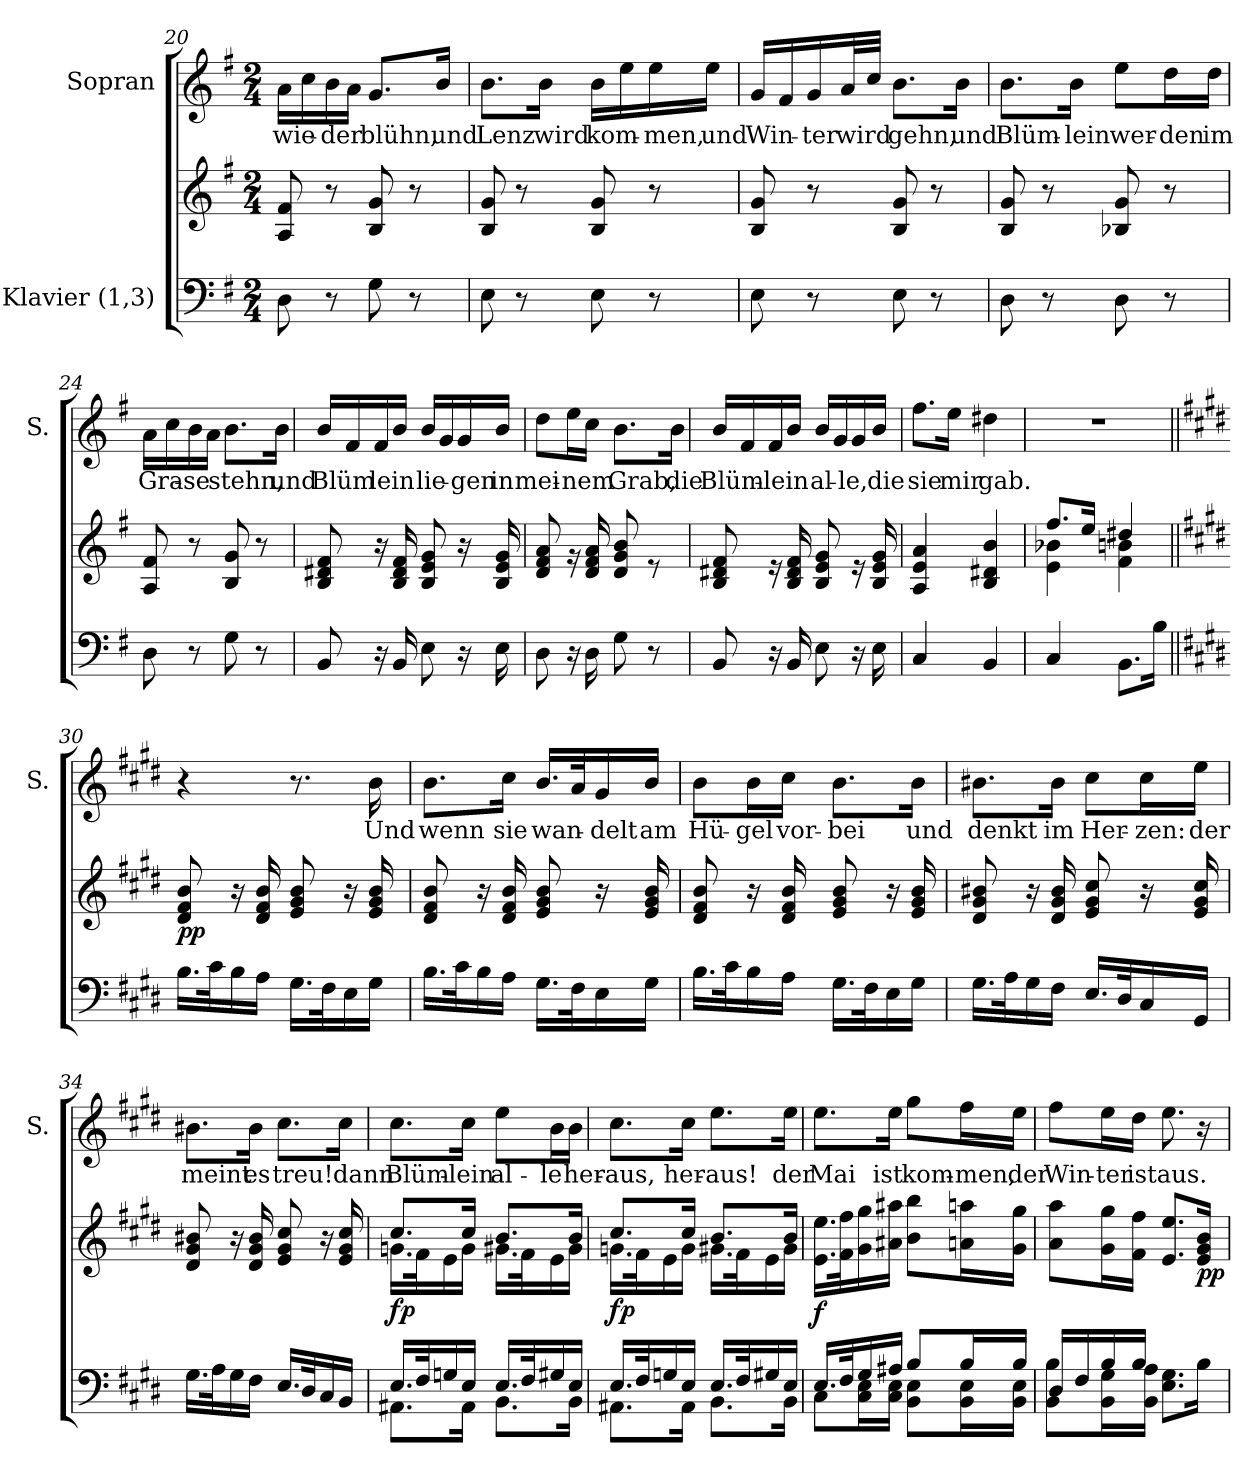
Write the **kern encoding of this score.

**kern	**kern	**dynam	**kern	**text
*part2	*part2	*part2	*part1	*part1
*staff3	*staff2	*staff2/3	*staff1	*staff1
*I"Klavier (1,3)	*	*	*I"Sopran	*
*	*	*	*I'S.	*
*clefF4	*clefG2	*	*clefG2	*
*k[f#]	*k[f#]	*	*k[f#]	*
*M2/4	*M2/4	*	*M2/4	*
=20	=20	=20	=20	=20
!	!	!	!	!LO:LY:b
8D\	8A/ 8f#/	.	16a\LL	wie-
.	.	.	16cc\	.
!	!	!	!	!LO:LY:b
8r	8r	.	16b\	der
.	.	.	16a\JJ	.
!	!	!	!	!LO:LY:b
8G\	8B/ 8g/	.	8.g/L	blühn,
8r	8r	.	.	.
!	!	!	!	!LO:LY:b
.	.	.	16b/Jk	und
!!LO:LB:g=z
=21	=21	=21	=21	=21
!	!	!	!	!LO:LY:b
8E\	8B/ 8g/	.	8.b\L	Lenz
8r	8r	.	.	.
!	!	!	!	!LO:LY:b
.	.	.	16b\Jk	wird
!	!	!	!	!LO:LY:b
8E\	8B/ 8g/	.	16b\LL	kom-
.	.	.	16ee\	.
!	!	!	!	!LO:LY:b
8r	8r	.	16ee\	men,
!	!	!	!	!LO:LY:b
.	.	.	16ee\JJ	und
!!LO:LB:g=z
=22	=22	=22	=22	=22
!	!	!	!	!LO:LY:b
8E\	8B/ 8g/	.	16g/LL	Win-
.	.	.	16f#/	.
!	!	!	!	!LO:LY:b
8r	8r	.	16g/	ter
!	!	!	!	!LO:LY:b
.	.	.	32a/L	wird
.	.	.	32cc/JJJ	.
!	!	!	!	!LO:LY:b
8E\	8B/ 8g/	.	8.b\L	gehn,
8r	8r	.	.	.
!	!	!	!	!LO:LY:b
.	.	.	16b\Jk	und
=23	=23	=23	=23	=23
!	!	!	!	!LO:LY:b
8D\	8B/ 8g/	.	8.b\L	Blüm-
8r	8r	.	.	.
!	!	!	!	!LO:LY:b
.	.	.	16b\Jk	lein
!	!	!	!	!LO:LY:b
8D\	8B-X/ 8g/	.	8ee\L	wer-
!	!	!	!	!LO:LY:b
8r	8r	.	16dd\L	den
!	!	!	!	!LO:LY:b
.	.	.	16dd\JJ	im
=24	=24	=24	=24	=24
!	!	!	!	!LO:LY:b
8D\	8A/ 8f#/	.	16a\LL	Gra-
.	.	.	16cc\	.
!	!	!	!	!LO:LY:b
8r	8r	.	16b\	se
.	.	.	16a\JJ	.
!	!	!	!	!LO:LY:b
8G\	8B/ 8g/	.	8.b\L	stehn,
8r	8r	.	.	.
!	!	!	!	!LO:LY:b
.	.	.	16b\Jk	und
!!LO:LB:g=z
=25	=25	=25	=25	=25
!	!	!	!	!LO:LY:b
8BB/	8B/ 8d#X/ 8f#/	.	16b/LL	Blüm
.	.	.	16f#/	.
!	!	!	!	!LO:LY:b
16r	16r	.	16f#/	lein
16BB/	16B/ 16d#/ 16f#/	.	16b/JJ	.
!	!	!	!	!LO:LY:b
8E\	8B/ 8e/ 8g/	.	16b/LL	lie-
.	.	.	16g/	.
!	!	!	!	!LO:LY:b
16r	16r	.	16g/	gen
!	!	!	!	!LO:LY:b
16E\	16B/ 16e/ 16g/	.	16b/JJ	in
!!LO:PB:g=z
=26	=26	=26	=26	=26
*	*^	*	*	*
!	!	!	!	!	!LO:LY:b
8D\	2ryy	8d/ 8f#/ 8a/	.	8dd\L	mei-
!	!	!	!	!	!LO:LY:b
16r	.	16r	.	16ee\L	nem
16D\	.	16d/ 16f#/ 16a/	.	16cc\JJ	.
!	!	!	!	!	!LO:LY:b
8G\	.	8d/ 8g/ 8b/	.	8.b\L	Grab,
8r	.	8r	.	.	.
!	!	!	!	!	!LO:LY:b
.	.	.	.	16b\Jk	die
=27	=27	=27	=27	=27	=27
!	!	!	!	!	!LO:LY:b
8BB/	2ryy	8B/ 8d#X/ 8f#/	.	16b/LL	Blüm-
.	.	.	.	16f#/	.
!	!	!	!	!	!LO:LY:b
16r	.	16r	.	16f#/	lein
16BB/	.	16B/ 16d#/ 16f#/	.	16b/JJ	.
!	!	!	!	!	!LO:LY:b
8E\	.	8B/ 8e/ 8g/	.	16b/LL	al-
.	.	.	.	16g/	.
!	!	!	!	!	!LO:LY:b
16r	.	16r	.	16g/	le,
!	!	!	!	!	!LO:LY:b
16E\	.	16B/ 16e/ 16g/	.	16b/JJ	die
=28	=28	=28	=28	=28	=28
!	!	!	!	!	!LO:LY:b
4C/	2ryy	4A/ 4e/ 4a/	.	8.ff#\L	sie
!	!	!	!	!	!LO:LY:b
.	.	.	.	16ee\Jk	mir
!	!	!	!	!	!LO:LY:b
4BB/	.	4B/ 4d#X/ 4b/	.	4dd#X\	gab.
=29	=29	=29	=29	=29	=29
4C/	8.ff#/L	4e\ 4b-X\	.	2r	.
.	16ee/Jk	.	.	.	.
8.BB\L	4dd#X/	4f#\ 4bn\	.	.	.
16B\Jk	.	.	.	.	.
*	*v	*v	*	*	*
!!LO:LB:g=z
=30||	=30||	=30||	=30||	=30||
*k[f#c#g#d#]	*k[f#c#g#d#]	*	*k[f#c#g#d#]	*
!	!	!LO:DY:b	!	!
16.B\LL	8d#/ 8f#/ 8b/	pp	4r	.
32c#\K	.	.	.	.
16B\	16r	.	.	.
16A\JJ	16d#/ 16f#/ 16b/	.	.	.
16.G#\LL	8e/ 8g#/ 8b/	.	8.r	.
32F#\K	.	.	.	.
16E\	16r	.	.	.
!	!	!	!	!LO:LY:b
16G#\JJ	16e/ 16g#/ 16b/	.	16b\	Und
=31	=31	=31	=31	=31
!	!	!	!	!LO:LY:b
16.B\LL	8d#/ 8f#/ 8b/	.	8.b\L	wenn
32c#\K	.	.	.	.
16B\	16r	.	.	.
!	!	!	!	!LO:LY:b
16A\JJ	16d#/ 16f#/ 16b/	.	16cc#\Jk	sie
!	!	!	!	!LO:LY:b
16.G#\LL	8e/ 8g#/ 8b/	.	16.b/LL	wan-
32F#\K	.	.	32a/K	.
!	!	!	!	!LO:LY:b
16E\	16r	.	16g#/	delt
!	!	!	!	!LO:LY:b
16G#\JJ	16e/ 16g#/ 16b/	.	16b/JJ	am
=32	=32	=32	=32	=32
!	!	!	!	!LO:LY:b
16.B\LL	8d#/ 8f#/ 8b/	.	8b\L	Hü-
32c#\K	.	.	.	.
!	!	!	!	!LO:LY:b
16B\	16r	.	16b\L	gel
!	!	!	!	!LO:LY:b
16A\JJ	16d#/ 16f#/ 16b/	.	16cc#\JJ	vor-
!	!	!	!	!LO:LY:b
16.G#\LL	8e/ 8g#/ 8b/	.	8.b\L	bei
32F#\K	.	.	.	.
16E\	16r	.	.	.
!	!	!	!	!LO:LY:b
16G#\JJ	16e/ 16g#/ 16b/	.	16b\Jk	und
!!LO:LB:g=z
=33	=33	=33	=33	=33
!	!	!	!	!LO:LY:b
16.G#\LL	8d#/ 8g#/ 8b#X/	.	8.b#X\L	denkt
32A\K	.	.	.	.
16G#\	16r	.	.	.
!	!	!	!	!LO:LY:b
16F#\JJ	16d#/ 16g#/ 16b#/	.	16b#\Jk	im
!	!	!	!	!LO:LY:b
16.E/LL	8e/ 8g#/ 8cc#/	.	8cc#\L	Her-
32D#/K	.	.	.	.
!	!	!	!	!LO:LY:b
16C#/	16r	.	16cc#\L	zen:
!	!	!	!	!LO:LY:b
16GG#/JJ	16e/ 16g#/ 16cc#/	.	16ee\JJ	der
!!LO:LB:g=z
=34	=34	=34	=34	=34
!	!	!	!	!LO:LY:b
16.G#\LL	8d#/ 8g#/ 8b#X/	.	8.b#X\L	meint
32A\K	.	.	.	.
16G#\	16r	.	.	.
!	!	!	!	!LO:LY:b
16F#\JJ	16d#/ 16g#/ 16b#/	.	16b#\Jk	es
!	!	!	!	!LO:LY:b
16.E/LL	8e/ 8g#/ 8cc#/	.	8.cc#\L	treu!
32D#/K	.	.	.	.
16C#/	16r	.	.	.
!	!	!	!	!LO:LY:b
16BB/JJ	16e/ 16g#/ 16cc#/	.	16cc#\Jk	dann
=35	=35	=35	=35	=35
*^	*^	*	*	*
!	!	!	!	!LO:DY:b	!	!LO:LY:b
16.E/LL	8.AA#X\L	8.cc#/L	16.gn\LL	fp	8.cc#\L	Blüm-
32F#/K	.	.	32f#\K	.	.	.
16Gn/	.	.	16e\	.	.	.
!	!	!	!	!	!	!LO:LY:b
16E/JJ	16AA#\Jk	16cc#/Jk	16g\JJ	.	16cc#\Jk	lein
!	!	!	!	!	!	!LO:LY:b
16.E/LL	8.BB\L	8.b/L	16.g#X\LL	.	8ee\L	al-
32F#/K	.	.	32f#\K	.	.	.
!	!	!	!	!	!	!LO:LY:b
16G#X/	.	.	16e\	.	16b\L	le
!	!	!	!	!	!	!LO:LY:b
16E/JJ	16BB\Jk	16b/Jk	16g#\JJ	.	16b\JJ	her-
=36	=36	=36	=36	=36	=36	=36
!	!	!	!	!LO:DY:b	!	!LO:LY:b
16.E/LL	8.AA#X\L	8.cc#/L	16.gn\LL	fp	8.cc#\L	aus,
32F#/K	.	.	32f#\K	.	.	.
16Gn/	.	.	16e\	.	.	.
!	!	!	!	!	!	!LO:LY:b
16E/JJ	16AA#\Jk	16cc#/Jk	16g\JJ	.	16cc#\Jk	her-
!	!	!	!	!	!	!LO:LY:b
16.E/LL	8.BB\L	8.b/L	16.g#X\LL	.	8.ee\L	aus!
32F#/K	.	.	32f#\K	.	.	.
16G#X/	.	.	16e\	.	.	.
!	!	!	!	!	!	!LO:LY:b
16E/JJ	16BB\Jk	16b/Jk	16g#\JJ	.	16ee\Jk	der
!!LO:PB:g=z
=37	=37	=37	=37	=37	=37	=37
!	!	!	!	!LO:DY:b	!	!LO:LY:b
*	*	*v	*v	*	*	*
16.E/LL	8C#\L	16.e\ 16.ee\LL	f	8.ee\L	Mai
32F#/K	.	32f#\ 32ff#\K	.	.	.
16G#/	16C#\ 16E\L	16g#\ 16gg#\	.	.	.
!	!	!	!	!	!LO:LY:b
16A#X/JJ	16C#\ 16E\JJ	16a#X\ 16aa#X\JJ	.	16ee\Jk	ist
!	!	!	!	!	!LO:LY:b
8B/L	8BB\ 8E\L	8b\ 8bb\L	.	8gg#\L	kom-
!	!	!	!	!	!LO:LY:b
16B/L	16BB\ 16E\L	16an\ 16aan\L	.	16ff#\L	men,
!	!	!	!	!	!LO:LY:b
16B/JJ	16BB\ 16E\JJ	16g#\ 16gg#\JJ	.	16ee\JJ	der
=38	=38	=38	=38	=38	=38
!	!	!	!	!	!LO:LY:b
16D#/LL	8BB\ 8B\L	8a\ 8aa\L	.	8ff#\L	Win-
16F#/	.	.	.	.	.
!	!	!	!	!	!LO:LY:b
16B/	16BB\ 16G#\L	16g#\ 16gg#\L	.	16ee\L	ter
!	!	!	!	!	!LO:LY:b
16B/JJ	16BB\ 16A\JJ	16f#\ 16ff#\JJ	.	16dd#\JJ	ist
!	!	!	!	!	!LO:LY:b
8.E\ 8.G#\L	4ryy	8.e/ 8.ee/L	.	8.ee\	aus.
!	!	!	!LO:DY:b	!	!
16B\Jk	.	16e/ 16g#/ 16b/Jk	pp	16r	.
*v	*v	*	*	*	*
=	=	=	=	=
*-	*-	*-	*-	*-
